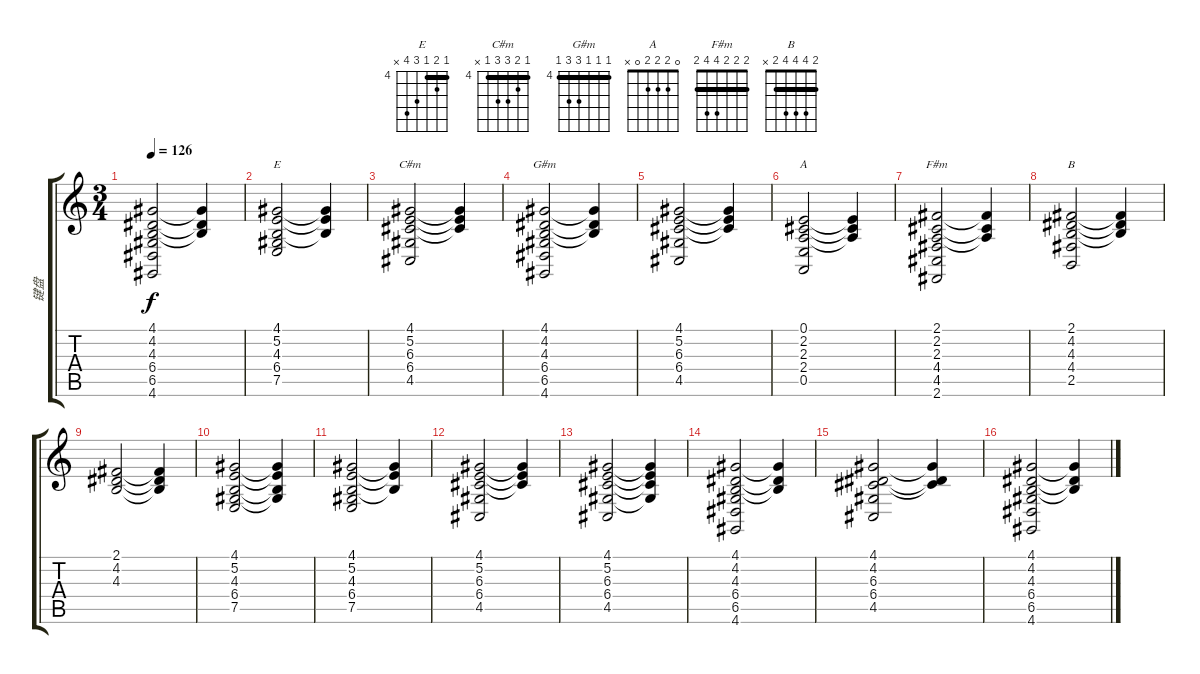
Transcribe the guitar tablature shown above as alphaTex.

\track ("键盘" "键盘") {instrument synthstrings2}
\staff {score tabs}
\tuning (E4 B3 G3 D3 A2 E2) {hide}
\chord ("E" 4 5 4 6 7 x) {firstfret 4 barre 4}
\chord ("C#m" 4 5 6 6 4 x) {firstfret 4 barre 4}
\chord ("G#m" 4 4 4 6 6 4) {firstfret 4 barre 4}
\chord ("A" 0 2 2 2 0 x)
\chord ("F#m" 2 2 2 4 4 2) {barre 2}
\chord ("B" 2 4 4 4 2 x) {barre 2}
\ts (3 4)
\tempo 126
\clef g2
\ks c
(4.1 4.2 4.3 6.4 6.5 4.6).2{dy f} (4.1{t} 4.2{t} 4.3{t}).4 |
(4.1 5.2 4.3 6.4 7.5).2{ch "E"} (4.1{t} 5.2{t} 4.3{t}).4 |
(4.1 5.2 6.3 6.4 4.5).2{ch "C#m"} (4.1{t} 5.2{t} 6.3{t}).4 |
(4.1 4.2 4.3 6.4 6.5 4.6).2{ch "G#m"} (4.1{t} 4.2{t} 4.3{t}).4 |
(4.1 5.2 6.3 6.4 4.5).2 (4.1{t} 5.2{t} 6.3{t}).4 |
(0.1 2.2 2.3 2.4 0.5).2{ch "A"} (0.1{t} 2.2{t} 2.3{t}).4 |
(2.1 2.2 2.3 4.4 4.5 2.6).2{ch "F#m"} (2.1{t} 2.2{t} 2.3{t}).4 |
(2.1 4.2 4.3 4.4 2.5).2{ch "B"} (2.1{t} 4.2{t} 4.3{t}).4 |
(2.1 4.2 4.3).2 (2.1{t} 4.2{t} 4.3{t}).4 |
(4.1 5.2 4.3 6.4 7.5).2 (4.1{t} 5.2{t} 4.3{t} 6.4{t}).4 |
(4.1 5.2 4.3 6.4 7.5).2 (4.1{t} 5.2{t} 4.3{t}).4 |
(4.1 5.2 6.3 6.4 4.5).2 (4.1{t} 5.2{t} 6.3{t}).4 |
(4.1 5.2 6.3 6.4 4.5).2 (4.1{t} 5.2{t} 6.3{t} 6.4{t}).4 |
(4.1 4.2 4.3 6.4 6.5 4.6).2 (4.1{t} 4.2{t} 4.3{t}).4 |
(4.1 4.2 6.3 6.4 4.5).2 (4.1{t} 4.2{t} 6.3{t}).4 |
(4.1 4.2 4.3 6.4 6.5 4.6).2 (4.1{t} 4.2{t} 4.3{t}).4
